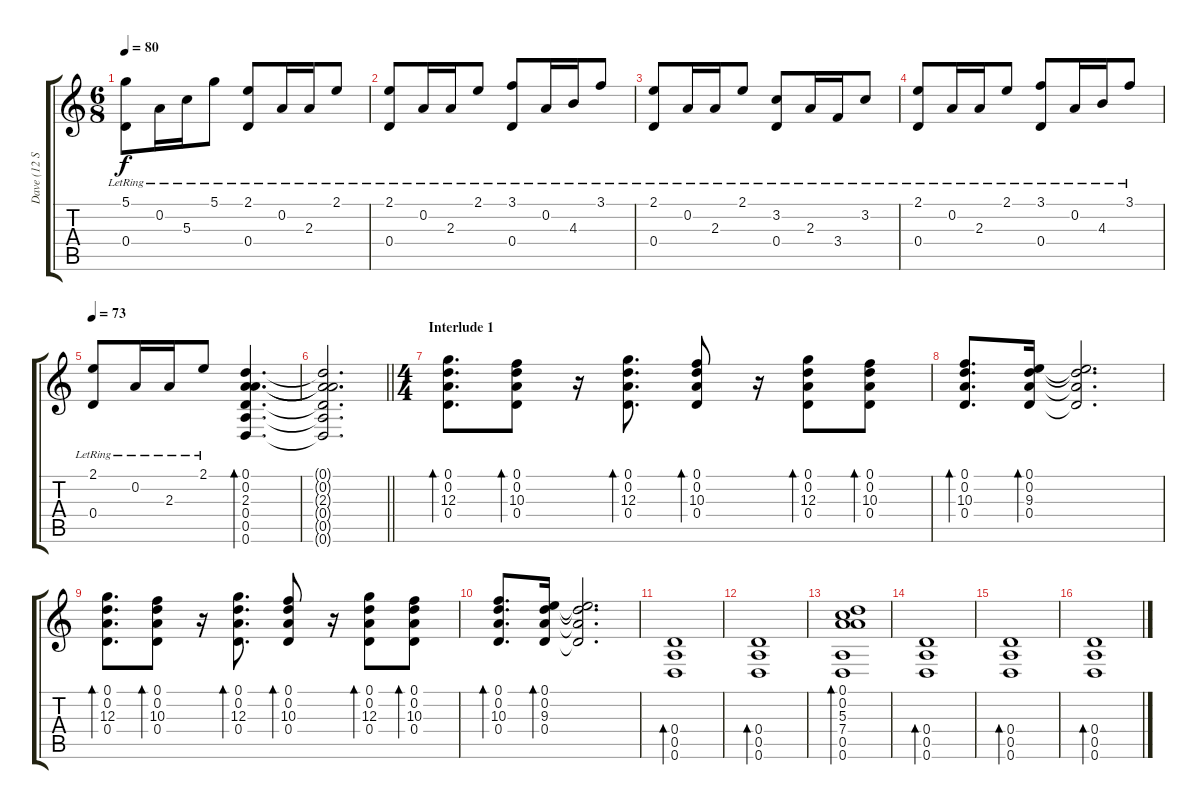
\track ("Dave (12 String Acoustic)" "Dave (12 S") {instrument acousticguitarsteel}
\staff {score tabs}
\tuning (D4 A3 G3 D3 A2 D2) {hide}
\ts (6 8)
\tempo 80
\clef g2
\ks c
(5.1{lr} 0.4{lr}).8{dy f} 0.2{lr}.16 5.3{lr}.16 5.1{lr}.8 (2.1{lr} 0.4{lr}).8 0.2{lr}.16 2.3{lr}.16 2.1{lr}.8 |
(2.1{lr} 0.4{lr}).8 0.2{lr}.16 2.3{lr}.16 2.1{lr}.8 (3.1{lr} 0.4{lr}).8 0.2{lr}.16 4.3{lr}.16 3.1{lr}.8 |
(2.1{lr} 0.4{lr}).8 0.2{lr}.16 2.3{lr}.16 2.1{lr}.8 (3.2 0.4{lr}).8 2.3{lr}.16 3.4{lr}.16 3.2{lr}.8 |
(2.1{lr} 0.4{lr}).8 0.2{lr}.16 2.3{lr}.16 2.1{lr}.8 (3.1 0.4{lr}).8 0.2{lr}.16 4.3{lr}.16 3.1{lr}.8 |
\tempo 73
(2.1{lr} 0.4{lr}).8 0.2{lr}.16 2.3{lr}.16 2.1{lr}.8 (0.1 0.2 2.3 0.4 0.5 0.6).4{d bd 240} |
\barLineRight lightlight
(0.1{t} 0.2{t} 2.3{t} 0.4{t} 0.5{t} 0.6{t}).2{d} |
\ts (4 4)
\section ("" "Interlude 1")
(0.1 0.2 12.3 0.4).8{d bd 120} (0.1 0.2 10.3 0.4).8{bd 120} r.16 (0.1 0.2 12.3 0.4).8{d bd 120} (0.1 0.2 10.3 0.4).8{bd 120} r.16 (0.1 0.2 12.3 0.4).8{bd 120} (0.1 0.2 10.3 0.4).8{bd 120} |
(0.1 0.2 10.3 0.4).8{d bd 120} (0.1 0.2 9.3 0.4).16{bd 120} (0.1{t} 0.2{t} 9.3{t} 0.4{t}).2{d} |
(0.1 0.2 12.3 0.4).8{d bd 120} (0.1 0.2 10.3 0.4).8{bd 120} r.16 (0.1 0.2 12.3 0.4).8{d bd 120} (0.1 0.2 10.3 0.4).8{bd 120} r.16 (0.1 0.2 12.3 0.4).8{bd 120} (0.1 0.2 10.3 0.4).8{bd 120} |
(0.1 0.2 10.3 0.4).8{d bd 120} (0.1 0.2 9.3 0.4).16{bd 120} (0.1{t} 0.2{t} 9.3{t} 0.4{t}).2{d} |
(0.4 0.5 0.6).1{bd 240} |
(0.4 0.5 0.6).1{bd 240} |
(0.1 0.2 5.3 7.4 0.5 0.6).1{bd 120} |
(0.4 0.5 0.6).1{bd 240} |
(0.4 0.5 0.6).1{bd 240} |
(0.4 0.5 0.6).1{bd 240}
